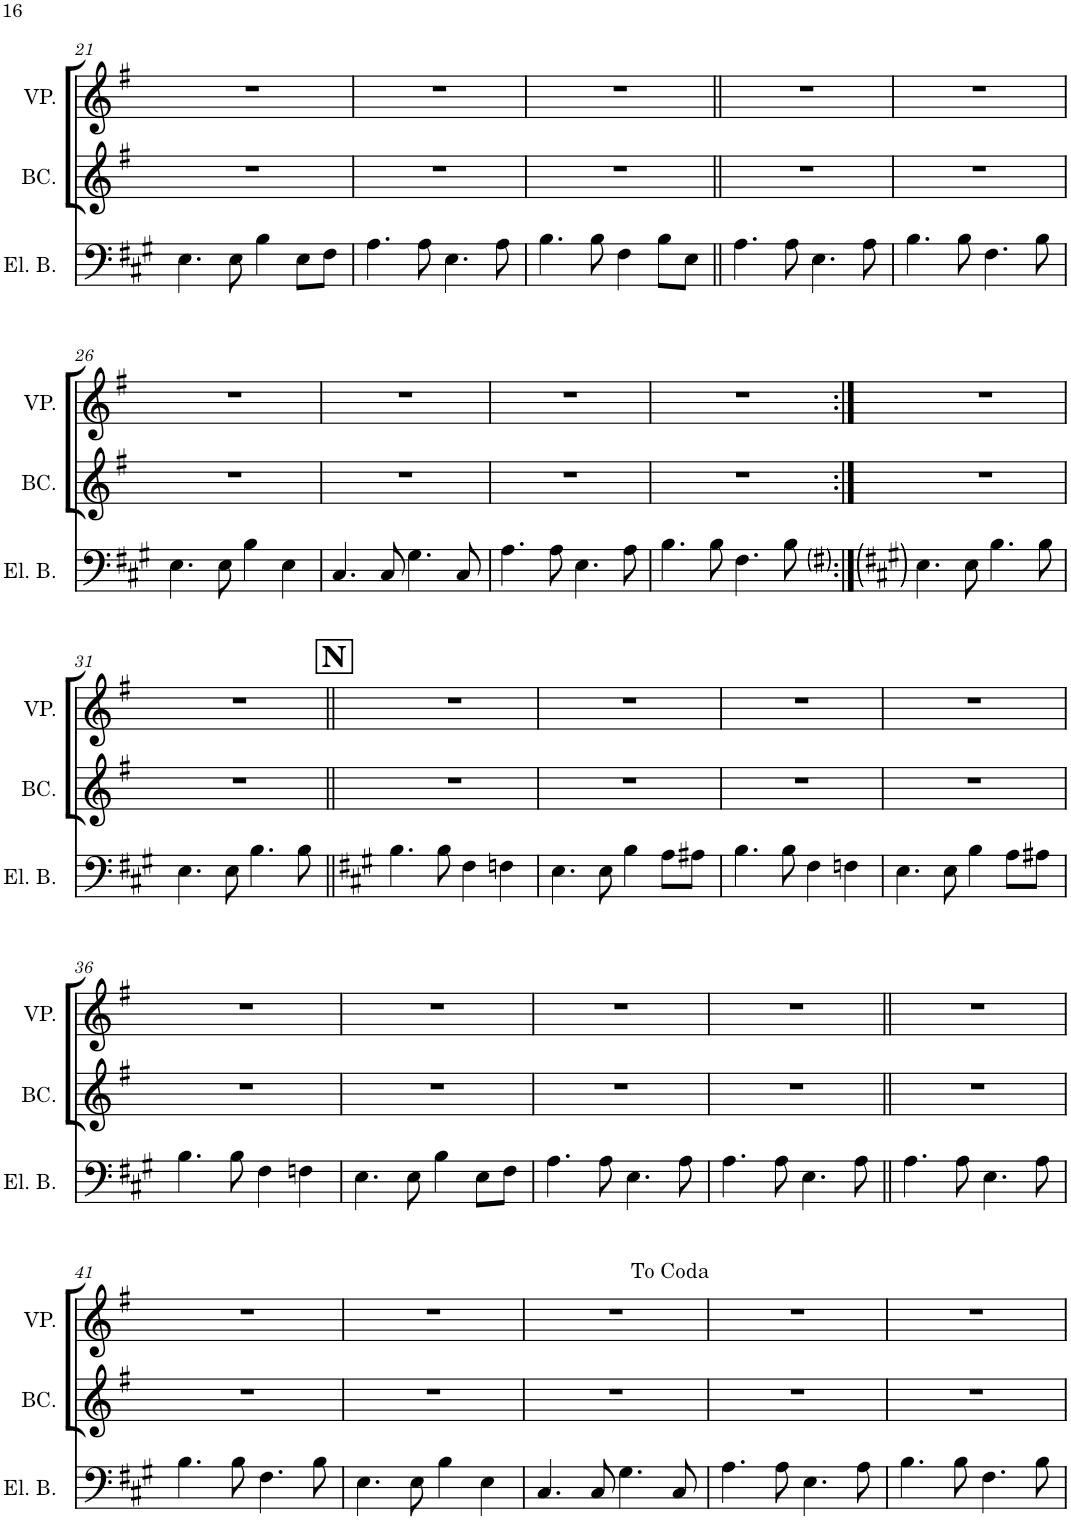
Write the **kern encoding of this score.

**kern	**kern	**kern
*part3	*part2	*part1
*staff3	*staff2	*staff1
*I"Electric Bass	*I"Back Vocal	*I"VozPrincipal
*I'El. B.	*I'BC.	*I'VP.
!!LO:PB:g=z
*clefF4	*clefG2	*clefG2
*Trd7c12	*	*
*k[f#c#g#]	*k[f#]	*k[f#]
*M4/4	*M4/4	*M4/4
*met(c)	*met(c)	*met(c)
=21	=21	=21
4.E\	1r	1r
8E\	.	.
4B\	.	.
8E\L	.	.
8F#\J	.	.
=22	=22	=22
4.A\	1r	1r
8A\	.	.
4.E\	.	.
8A\	.	.
=23	=23	=23
4.B\	1r	1r
8B\	.	.
4F#\	.	.
8B\L	.	.
8E\J	.	.
=24||	=24||	=24||
4.A\	1r	1r
8A\	.	.
4.E\	.	.
8A\	.	.
=25	=25	=25
4.B\	1r	1r
8B\	.	.
4.F#\	.	.
8B\	.	.
!!LO:LB:g=z
=26	=26	=26
4.E\	1r	1r
8E\	.	.
4B\	.	.
4E\	.	.
=27	=27	=27
4.C#/	1r	1r
8C#/	.	.
4.G#\	.	.
8C#/	.	.
=28	=28	=28
4.A\	1r	1r
8A\	.	.
4.E\	.	.
8A\	.	.
=29	=29	=29
4.B\	1r	1r
8B\	.	.
4.F#\	.	.
8B\	.	.
=30:|!	=30:|!	=30:|!
4.E\	1r	1r
8E\	.	.
4.B\	.	.
8B\	.	.
!!LO:LB:g=z
=31	=31	=31
4.E\	1r	1r
8E\	.	.
4.B\	.	.
8B\	.	.
!!LO:REH:place=s1:a:B:cj:fs=14:t=N
=32||	=32||	=32||
*k[f#c#g#]	*	*
4.B\	1r	1r
8B\	.	.
4F#\	.	.
4Fn\	.	.
=33	=33	=33
4.E\	1r	1r
8E\	.	.
4B\	.	.
8A\L	.	.
8A#X\J	.	.
=34	=34	=34
4.B\	1r	1r
8B\	.	.
4F#\	.	.
4Fn\	.	.
=35	=35	=35
4.E\	1r	1r
8E\	.	.
4B\	.	.
8A\L	.	.
8A#X\J	.	.
!!LO:LB:g=z
=36	=36	=36
4.B\	1r	1r
8B\	.	.
4F#\	.	.
4Fn\	.	.
=37	=37	=37
4.E\	1r	1r
8E\	.	.
4B\	.	.
8E\L	.	.
8F#\J	.	.
=38	=38	=38
4.A\	1r	1r
8A\	.	.
4.E\	.	.
8A\	.	.
=39	=39	=39
4.A\	1r	1r
8A\	.	.
4.E\	.	.
8A\	.	.
=40||	=40||	=40||
4.A\	1r	1r
8A\	.	.
4.E\	.	.
8A\	.	.
!!LO:LB:g=z
=41	=41	=41
4.B\	1r	1r
8B\	.	.
4.F#\	.	.
8B\	.	.
=42	=42	=42
4.E\	1r	1r
8E\	.	.
4B\	.	.
4E\	.	.
=43	=43	=43
4.C#/	1r	1r
8C#/	.	.
4.G#\	.	.
8C#/	.	.
=44	=44	=44
4.A\	1r	1r
8A\	.	.
4.E\	.	.
8A\	.	.
=45	=45	=45
4.B\	1r	1r
8B\	.	.
4.F#\	.	.
8B\	.	.
=	=	=
*-	*-	*-
